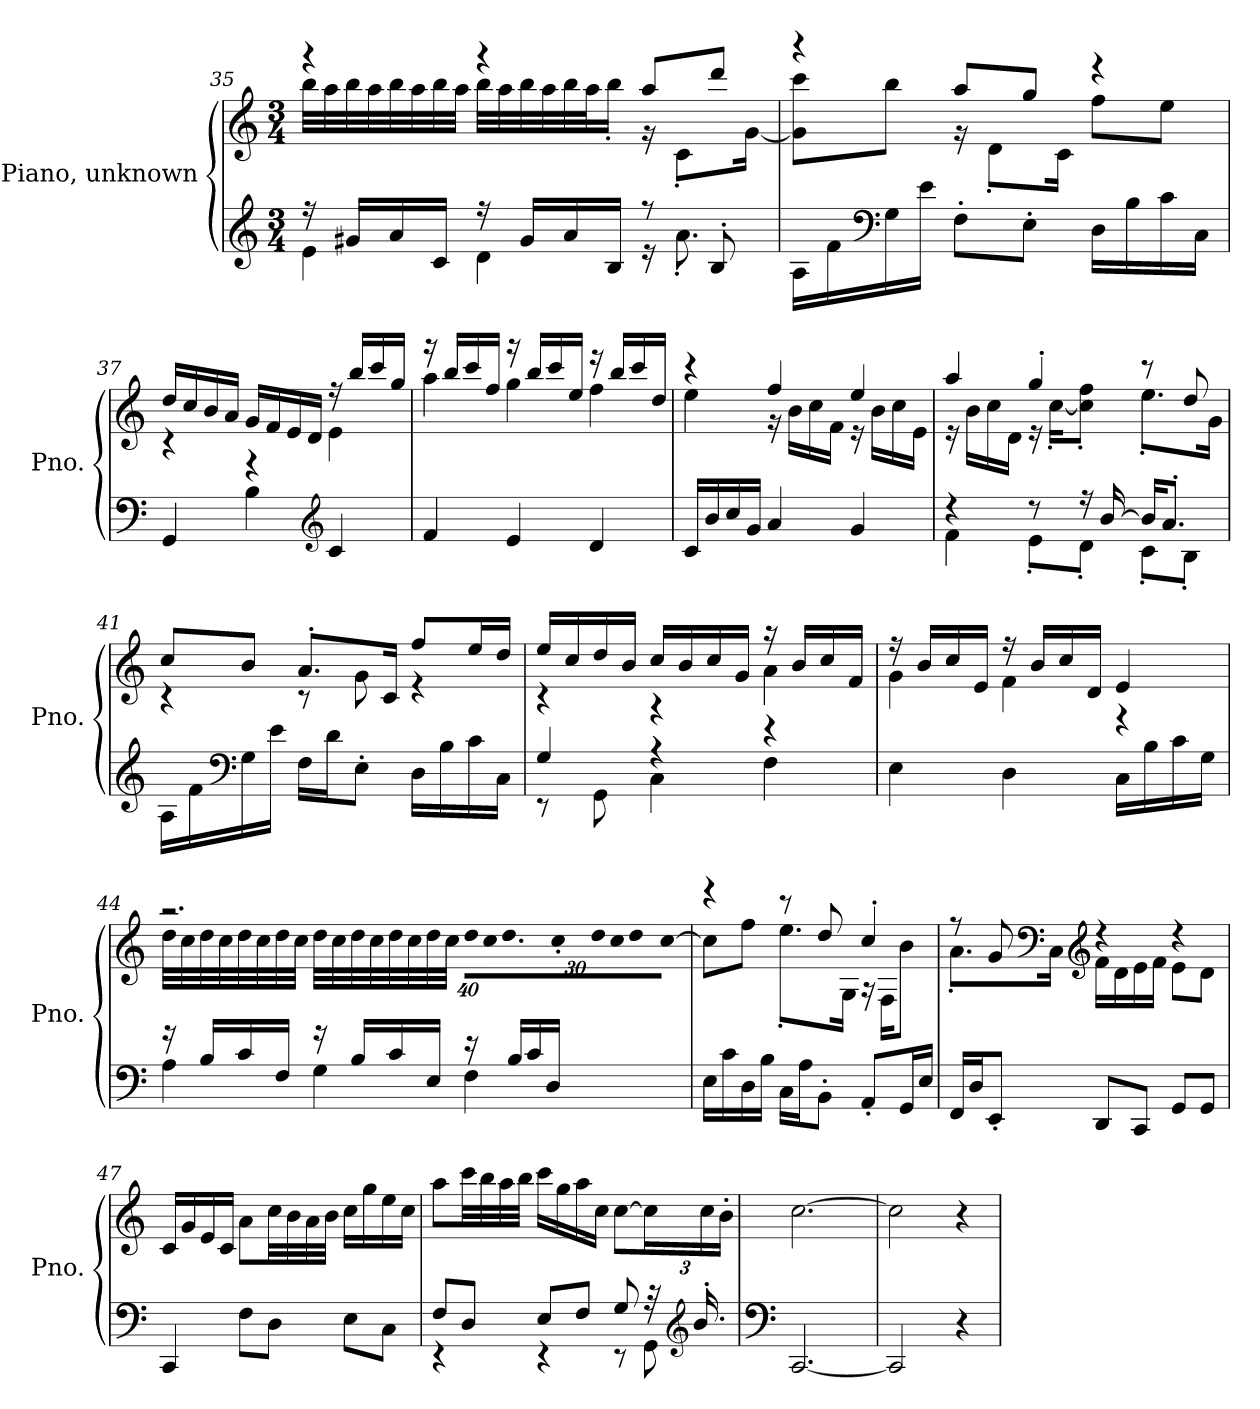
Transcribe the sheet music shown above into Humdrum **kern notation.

**kern	**kern
*part1	*part1
*staff2	*staff1
*I"Piano, unknown	*
*I'Pno.	*
*clefG2	*clefG2
*k[]	*k[]
*M3/4	*M3/4
=35	=35
*^	*^
16r	4e\	4r	32bb\LLL
.	.	.	32aa\
16g#X/LL	.	.	32bb\
.	.	.	32aa\
16a/	.	.	32bb\
.	.	.	32aa\
16c/JJ	.	.	32bb\
.	.	.	32aa\JJJ
16r	4d\	4r	32bb\LLL
.	.	.	32aa\
16g#/LL	.	.	32bb\
.	.	.	32aa\
16a/	.	.	32bb\
.	.	.	32aa\J
16B/JJ	.	.	16bb'\JJ
8r	16r	8aa/L	16r
.	8.a'\	.	8c'\L
8B'/	.	8ddd/J	.
.	.	.	[16g\Jk
*v	*v	*	*
!!LO:LB:g=z	!!
=36	=36	=36
16A\LL	4r	8g\] 8ccc\L
16f\	.	.
*clefF4	*	*
16G\	.	8bb\J
16e\JJ	.	.
8F'\L	8aa/L	16r
.	.	8d'\L
8E'\J	8gg/J	.
.	.	16c\Jk
16D\LL	4r	8ff\L
16B\	.	.
16c\	.	8ee\J
16C\JJ	.	.
=37	=37	=37
4GG/	16dd/LL	4r
.	16cc/	.
.	16b/	.
.	16a/JJ	.
4B\	16g/LL	4r
.	16f/	.
.	16e/	.
.	16d/JJ	.
*clefG2	*	*
4c/	16r	4e\
.	16bb/LL	.
.	16ccc/	.
.	16gg/JJ	.
=38	=38	=38
4f/	16r	4aa\
.	16bb/LL	.
.	16ccc/	.
.	16ff/JJ	.
4e/	16r	4gg\
.	16bb/LL	.
.	16ccc/	.
.	16ee/JJ	.
4d/	16r	4ff\
.	16bb/LL	.
.	16ccc/	.
.	16dd/JJ	.
!!LO:LB:g=z	!!
=39	=39	=39
16c/LL	4r	4ee\
16b/	.	.
16cc/	.	.
16g/JJ	.	.
4a/	4ff/	16r
.	.	16b\LL
.	.	16cc\
.	.	16f\JJ
4g/	4ee/	16r
.	.	16b\LL
.	.	16cc\
.	.	16e\JJ
=40	=40	=40
*^	*	*
4r	4f\	4aa/	16r
.	.	.	16b\LL
.	.	.	16cc\
.	.	.	16d\JJ
8r	8e'\L	4gg'/	16r
.	.	.	[16cc'\KL
16r	8d'\J	.	8cc\]' 8ff\'J
[16b/	.	.	.
16b/KL]	8c'\L	8r	8.ee'\L
8.a'/J	.	.	.
.	8B'\J	8dd/	.
.	.	.	16g\Jk
*v	*v	*	*
=41	=41	=41
16A\LL	8cc/L	4r
16f\	.	.
*clefF4	*	*
16G\	8b/J	.
16e\JJ	.	.
16F\LL	8.a'/L	8r
16d\J	.	.
8E'\J	.	8g\
.	16c/Jk	.
16D\LL	8ff/L	4r
16B\	.	.
16c\	16ee/L	.
16C\JJ	16dd/JJ	.
!!LO:LB:g=z	!!
=42	=42	=42
*^	*	*
4G/	8r	16ee/LL	4r
.	.	16cc/	.
.	8GG\	16dd/	.
.	.	16b/JJ	.
4r	4C\	16cc/LL	4r
.	.	16b/	.
.	.	16cc/	.
.	.	16g/JJ	.
4r	4F\	16r	4a\
.	.	16b/LL	.
.	.	16cc/	.
.	.	16f/JJ	.
*v	*v	*	*
=43	=43	=43
4E\	16r	4g\
.	16b/LL	.
.	16cc/	.
.	16e/JJ	.
4D\	16r	4f\
.	16b/LL	.
.	16cc/	.
.	16d/JJ	.
16C\LL	4e/	4r
16B\	.	.
16c\	.	.
16G\JJ	.	.
!!LO:LB:g=z	!!
=44	=44	=44
*^	*	*
16r	4A\	2.r	32dd\LLL
.	.	.	32cc\
16B/LL	.	.	32dd\
.	.	.	32cc\
16c/	.	.	32dd\
.	.	.	32cc\
16F/JJ	.	.	32dd\
.	.	.	32cc\JJJ
16r	4G\	.	32dd\LLL
.	.	.	32cc\
16B/LL	.	.	32dd\
.	.	.	32cc\
16c/	.	.	32dd\
.	.	.	32cc\
16E/JJ	.	.	32dd\
.	.	.	32cc\JJJ
*	*	*	*Xbrackettup
!	!	!	!LO:N:vis=32
16r	4F\	.	640%23dd\LLL
!	!	!	!LO:N:vis=64
.	.	.	960%17cc\K
!	!	!	!LO:N:vis=32.
.	.	.	1920%103dd\
16B/LL	.	.	.
!	!	!	!LO:N:vis=32
.	.	.	640%23cc'\
16c/	.	.	.
!	!	!	!LO:N:vis=64
.	.	.	960%17dd\L
!	!	!	!LO:N:vis=64
.	.	.	960%17cc\J
!	!	!	!LO:N:vis=32
.	.	.	640%23dd\
16D/JJ	.	.	.
!	!	!	!LO:N:vis=32
.	.	.	[640%23cc\JJJ
1920ryy	1920ryy	1920ryy	.
*v	*v	*	*
=45	=45	=45
16E\LL	4r	8cc\L]
16c\	.	.
16D\	.	8ff\J
16B\JJ	.	.
16C\LL	8r	8.ee'\L
16A\J	.	.
8BB'\J	8dd/	.
.	.	16G\Jk
8AA'/L	4cc'/	16r
.	.	16F\KL
16GG/L	.	8b\J
16E/JJ	.	.
!!LO:PB:g=z	!!
=46	=46	=46
16FF/LL	8r	8.a'\L
16D/J	.	.
8EE'/J	8g/	.
*	*clefF4	*
.	.	16C\Jk
*	*clefG2	*
8DD/L	4r	16f\LL
.	.	16d\
8CC/J	.	16e\
.	.	16f\JJ
8GG/L	4r	8e\L
8GG/J	.	8d\J
*	*v	*v
=47	=47
4CC/	16c/LL
.	16g/
.	16e/
.	16c/JJ
8F\L	8a\L
8D\J	32cc\LL
.	32b\
.	32a\
.	32b\JJJ
8E\L	16cc\LL
.	16gg\
8C\J	16ee\
.	16cc\JJ
=48	=48
*^	*
8F/L	4r	8aa\L
8D/J	.	32ccc\LL
.	.	32bb\
.	.	32aa\
.	.	32bb\JJJ
8E/L	4r	16ccc\LL
.	.	16gg\
8F/J	.	16aa\
.	.	16cc\JJ
8G/	8r	[8cc\L
32r	8GG\	24cc\L]
*clefG2	*	*
16.b'/	.	.
.	.	24cc\
.	.	24b'\JJ
*v	*v	*
!!LO:LB:g=z
=49	=49
*clefF4	*
[2.CC/	[2.cc\
=50	=50
2CC/]	2cc\]
4r	4r
=	=
*-	*-
